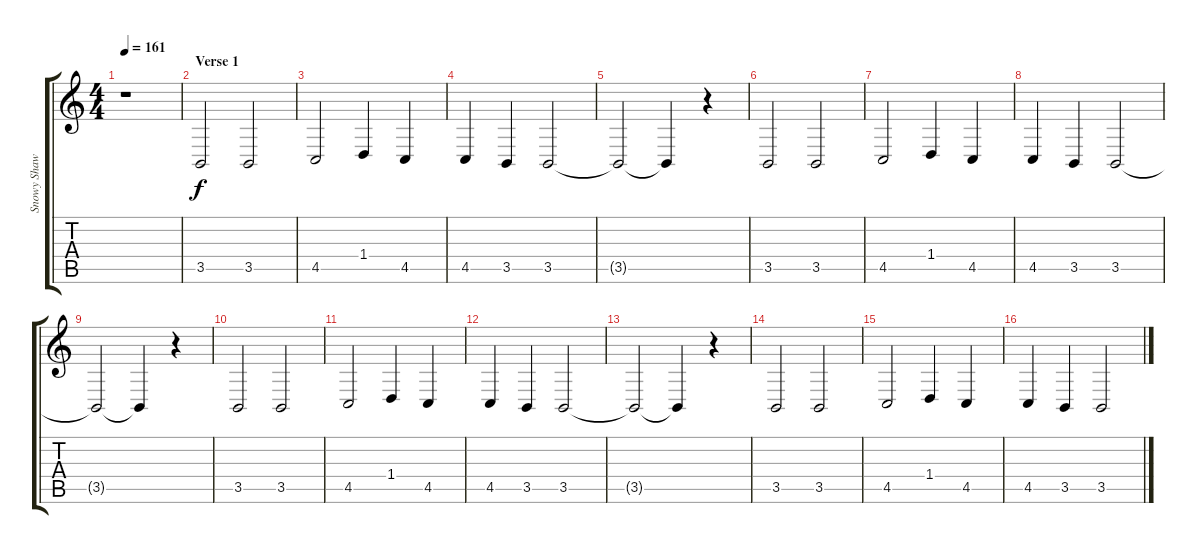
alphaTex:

\track ("Snowy Shaw" "Snowy Shaw") {instrument englishhorn}
\staff {score tabs}
\tuning (Eb4 Bb3 Gb3 Db3 Ab2 Eb2) {hide}
\ts (4 4)
\tempo 161
\clef g2
\ks c
r.1{dy f instrument englishhorn} |
\section ("" "Verse 1")
3.5.2 3.5.2 |
4.5.2 1.4.4 4.5.4 |
4.5.4 3.5.4 3.5.2 |
3.5{t}.2 3.5{t}.4 r.4 |
3.5.2 3.5.2 |
4.5.2 1.4.4 4.5.4 |
4.5.4 3.5.4 3.5.2 |
3.5{t}.2 3.5{t}.4 r.4 |
3.5.2 3.5.2 |
4.5.2 1.4.4 4.5.4 |
4.5.4 3.5.4 3.5.2 |
3.5{t}.2 3.5{t}.4 r.4 |
3.5.2 3.5.2 |
4.5.2 1.4.4 4.5.4 |
4.5.4 3.5.4 3.5.2
